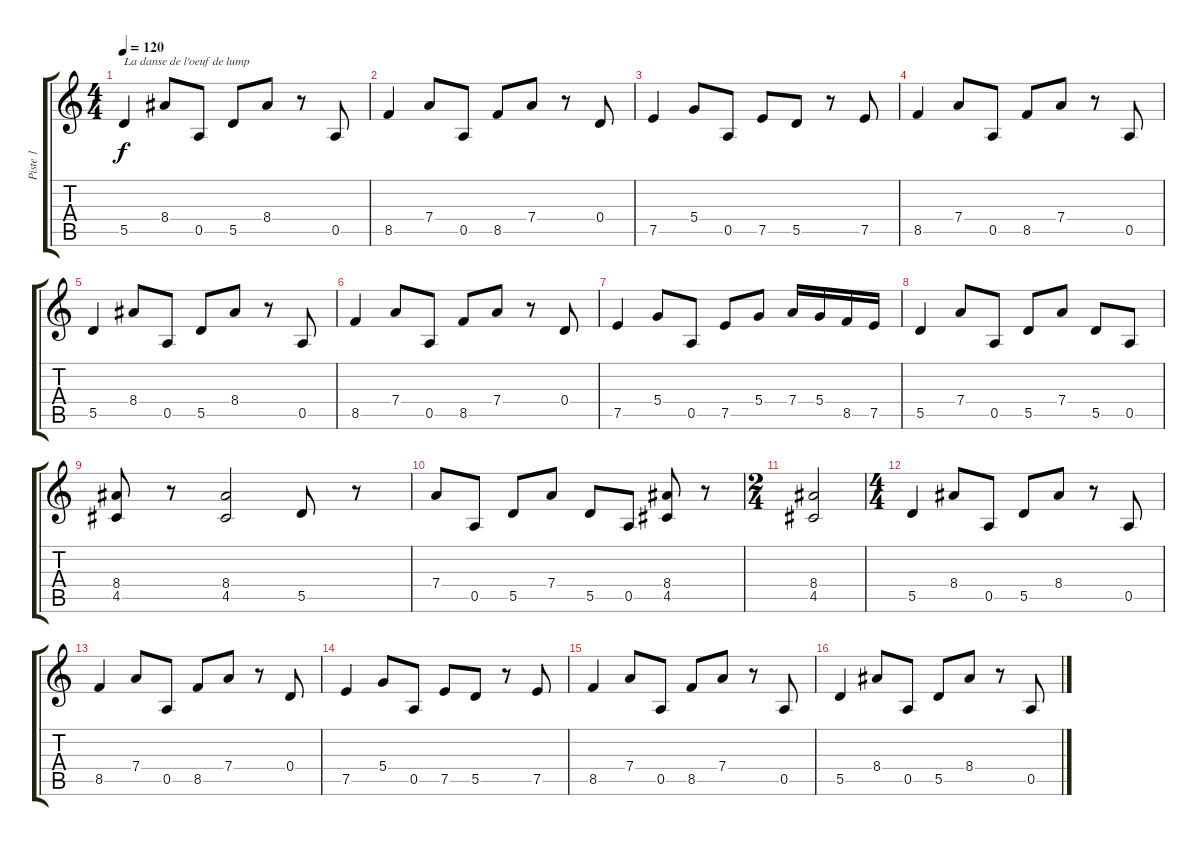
\track ("Piste 1" "Piste 1") {instrument acousticguitarnylon}
\staff {score tabs}
\tuning (E4 B3 G3 D3 A2 E2) {hide}
\ts (4 4)
\tempo 120
\clef g2
\ks c
5.5.4{txt "La danse de l'oeuf de lump" dy f instrument acousticguitarnylon} 8.4.8 0.5.8 5.5.8 8.4.8 r.8 0.5.8 |
8.5.4 7.4.8 0.5.8 8.5.8 7.4.8 r.8 0.4.8 |
7.5.4 5.4.8 0.5.8{txt ""} 7.5.8 5.5.8 r.8 7.5.8 |
8.5.4 7.4.8 0.5.8 8.5.8 7.4.8 r.8 0.5.8 |
5.5.4 8.4.8 0.5.8 5.5.8 8.4.8 r.8 0.5.8 |
8.5.4 7.4.8 0.5.8 8.5.8 7.4.8 r.8 0.4.8 |
7.5.4 5.4.8 0.5.8 7.5.8 5.4.8 7.4.16 5.4.16 8.5.16 7.5.16 |
5.5.4 7.4.8 0.5.8 5.5.8 7.4.8 5.5.8 0.5.8 |
(8.4 4.5).8 r.8 (8.4 4.5).2 5.5.8 r.8 |
7.4.8 0.5.8 5.5.8 7.4.8 5.5.8 0.5.8 (8.4 4.5).8 r.8 |
\ts (2 4)
(8.4 4.5).2 |
\ts (4 4)
5.5.4 8.4.8 0.5.8 5.5.8 8.4.8 r.8 0.5.8 |
8.5.4 7.4.8 0.5.8 8.5.8 7.4.8 r.8 0.4.8 |
7.5.4 5.4.8 0.5.8 7.5.8 5.5.8 r.8 7.5.8 |
8.5.4 7.4.8 0.5.8 8.5.8 7.4.8 r.8 0.5.8 |
5.5.4 8.4.8 0.5.8 5.5.8 8.4.8 r.8 0.5.8
